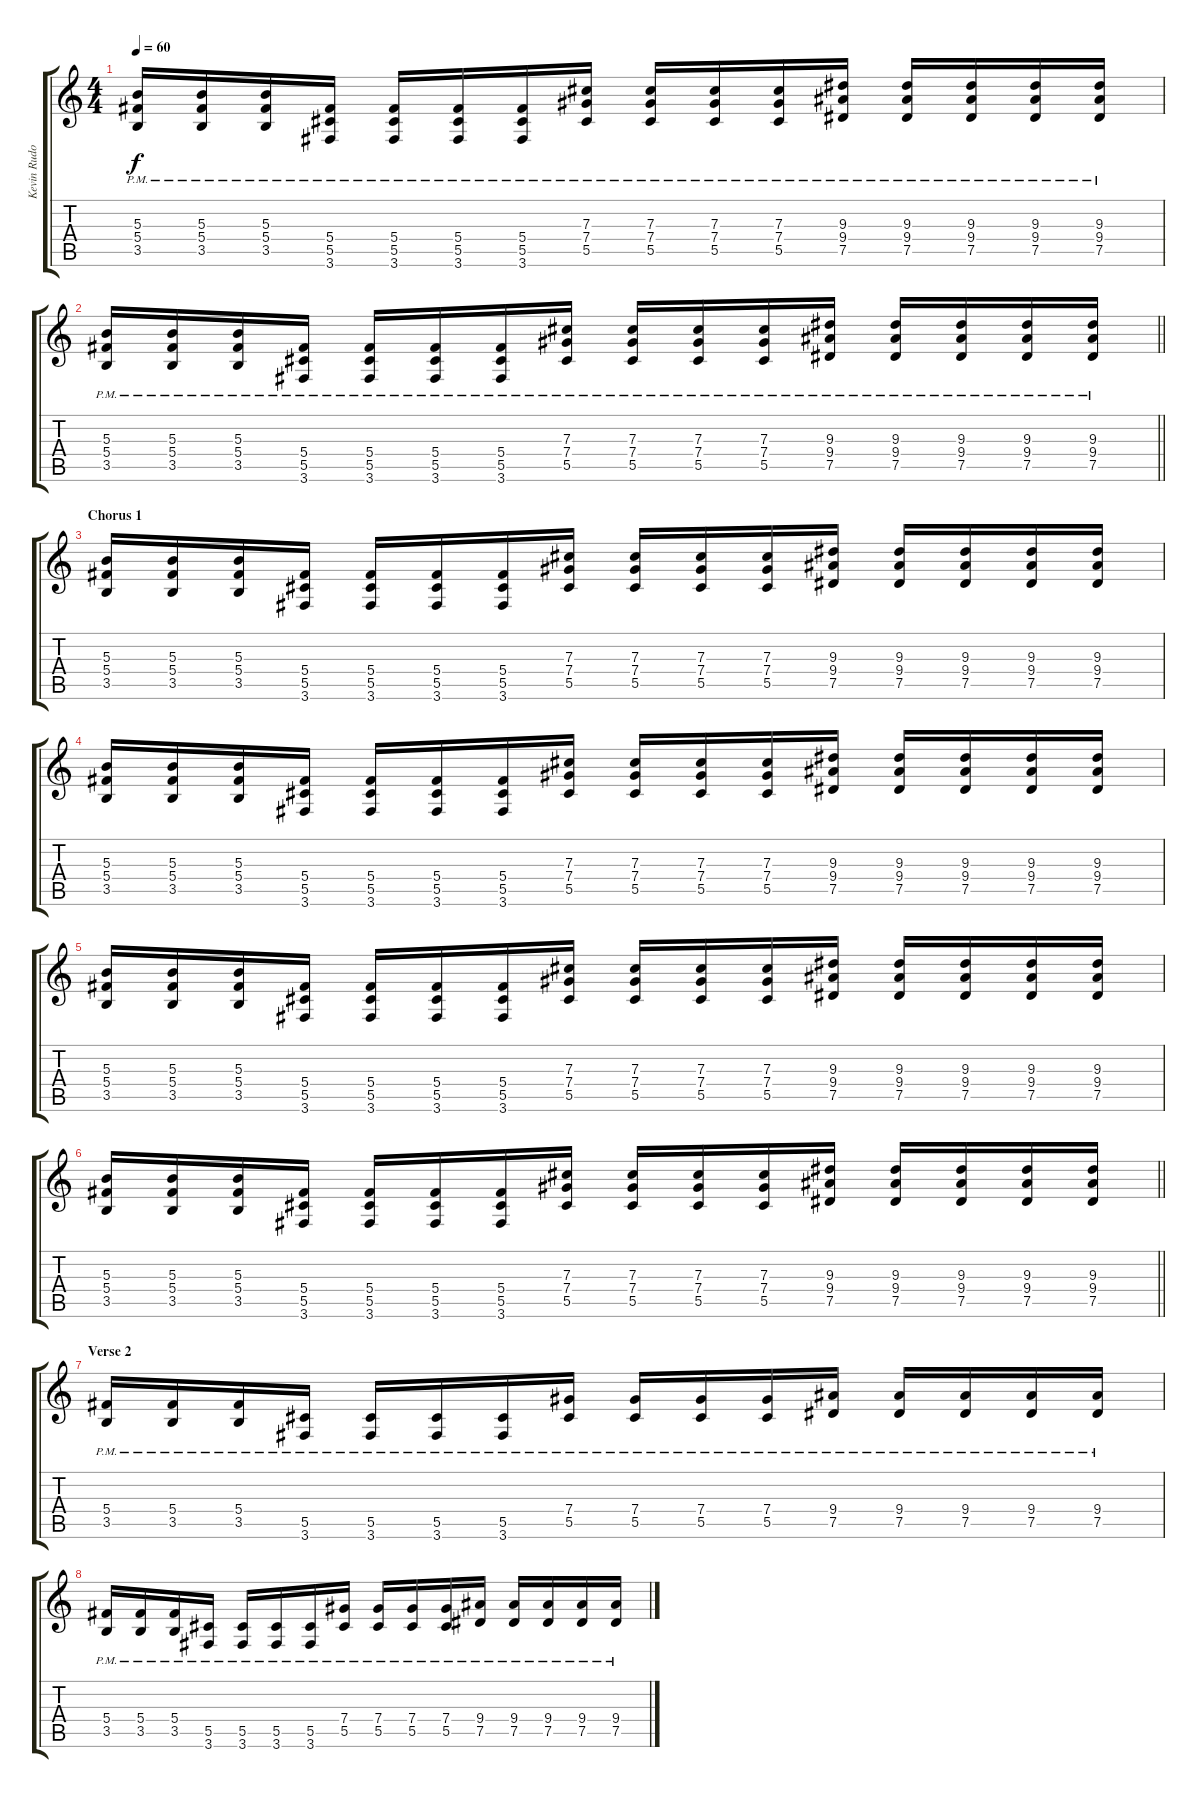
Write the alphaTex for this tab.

\track ("Kevin Rudolf" "Kevin Rudo") {instrument distortionguitar}
\staff {score tabs}
\tuning (Eb4 Bb3 Gb3 Db3 Ab2 Eb2) {hide}
\ts (4 4)
\tempo 60
\clef g2
\ks c
(5.3{pm} 5.4{pm} 3.5{pm}).16{dy f} (5.3{pm} 5.4{pm} 3.5{pm}).16 (5.3{pm} 5.4{pm} 3.5{pm}).16 (5.4{pm} 5.5{pm} 3.6{pm}).16 (5.4{pm} 5.5{pm} 3.6{pm}).16 (5.4{pm} 5.5{pm} 3.6{pm}).16 (5.4{pm} 5.5{pm} 3.6{pm}).16 (7.3{pm} 7.4{pm} 5.5{pm}).16 (7.3{pm} 7.4{pm} 5.5{pm}).16 (7.3{pm} 7.4{pm} 5.5{pm}).16 (7.3{pm} 7.4{pm} 5.5{pm}).16 (9.3{pm} 9.4{pm} 7.5{pm}).16 (9.3{pm} 9.4{pm} 7.5{pm}).16 (9.3{pm} 9.4{pm} 7.5{pm}).16 (9.3{pm} 9.4{pm} 7.5{pm}).16 (9.3{pm} 9.4{pm} 7.5{pm}).16 |
\barLineRight lightlight
(5.3{pm} 5.4{pm} 3.5{pm}).16 (5.3{pm} 5.4{pm} 3.5{pm}).16 (5.3{pm} 5.4{pm} 3.5{pm}).16 (5.4{pm} 5.5{pm} 3.6{pm}).16 (5.4{pm} 5.5{pm} 3.6{pm}).16 (5.4{pm} 5.5{pm} 3.6{pm}).16 (5.4{pm} 5.5{pm} 3.6{pm}).16 (7.3{pm} 7.4{pm} 5.5{pm}).16 (7.3{pm} 7.4{pm} 5.5{pm}).16 (7.3{pm} 7.4{pm} 5.5{pm}).16 (7.3{pm} 7.4{pm} 5.5{pm}).16 (9.3{pm} 9.4{pm} 7.5{pm}).16 (9.3{pm} 9.4{pm} 7.5{pm}).16 (9.3{pm} 9.4{pm} 7.5{pm}).16 (9.3{pm} 9.4{pm} 7.5{pm}).16 (9.3{pm} 9.4{pm} 7.5{pm}).16 |
\section ("" "Chorus 1")
(5.3 5.4 3.5).16 (5.3 5.4 3.5).16 (5.3 5.4 3.5).16 (5.4 5.5 3.6).16 (5.4 5.5 3.6).16 (5.4 5.5 3.6).16 (5.4 5.5 3.6).16 (7.3 7.4 5.5).16 (7.3 7.4 5.5).16 (7.3 7.4 5.5).16 (7.3 7.4 5.5).16 (9.3 9.4 7.5).16 (9.3 9.4 7.5).16 (9.3 9.4 7.5).16 (9.3 9.4 7.5).16 (9.3 9.4 7.5).16 |
(5.3 5.4 3.5).16 (5.3 5.4 3.5).16 (5.3 5.4 3.5).16 (5.4 5.5 3.6).16 (5.4 5.5 3.6).16 (5.4 5.5 3.6).16 (5.4 5.5 3.6).16 (7.3 7.4 5.5).16 (7.3 7.4 5.5).16 (7.3 7.4 5.5).16 (7.3 7.4 5.5).16 (9.3 9.4 7.5).16 (9.3 9.4 7.5).16 (9.3 9.4 7.5).16 (9.3 9.4 7.5).16 (9.3 9.4 7.5).16 |
(5.3 5.4 3.5).16 (5.3 5.4 3.5).16 (5.3 5.4 3.5).16 (5.4 5.5 3.6).16 (5.4 5.5 3.6).16 (5.4 5.5 3.6).16 (5.4 5.5 3.6).16 (7.3 7.4 5.5).16 (7.3 7.4 5.5).16 (7.3 7.4 5.5).16 (7.3 7.4 5.5).16 (9.3 9.4 7.5).16 (9.3 9.4 7.5).16 (9.3 9.4 7.5).16 (9.3 9.4 7.5).16 (9.3 9.4 7.5).16 |
\barLineRight lightlight
(5.3 5.4 3.5).16 (5.3 5.4 3.5).16 (5.3 5.4 3.5).16 (5.4 5.5 3.6).16 (5.4 5.5 3.6).16 (5.4 5.5 3.6).16 (5.4 5.5 3.6).16 (7.3 7.4 5.5).16 (7.3 7.4 5.5).16 (7.3 7.4 5.5).16 (7.3 7.4 5.5).16 (9.3 9.4 7.5).16 (9.3 9.4 7.5).16 (9.3 9.4 7.5).16 (9.3 9.4 7.5).16 (9.3 9.4 7.5).16 |
\section ("" "Verse 2")
(5.4{pm} 3.5{pm}).16 (5.4{pm} 3.5{pm}).16 (5.4{pm} 3.5{pm}).16 (5.5{pm} 3.6{pm}).16 (5.5{pm} 3.6{pm}).16 (5.5{pm} 3.6{pm}).16 (5.5{pm} 3.6{pm}).16 (7.4{pm} 5.5{pm}).16 (7.4{pm} 5.5{pm}).16 (7.4{pm} 5.5{pm}).16 (7.4{pm} 5.5{pm}).16 (9.4{pm} 7.5{pm}).16 (9.4{pm} 7.5{pm}).16 (9.4{pm} 7.5{pm}).16 (9.4{pm} 7.5{pm}).16 (9.4{pm} 7.5{pm}).16 |
(5.4{pm} 3.5{pm}).16 (5.4{pm} 3.5{pm}).16 (5.4{pm} 3.5{pm}).16 (5.5{pm} 3.6{pm}).16 (5.5{pm} 3.6{pm}).16 (5.5{pm} 3.6{pm}).16 (5.5{pm} 3.6{pm}).16 (7.4{pm} 5.5{pm}).16 (7.4{pm} 5.5{pm}).16 (7.4{pm} 5.5{pm}).16 (7.4{pm} 5.5{pm}).16 (9.4{pm} 7.5{pm}).16 (9.4{pm} 7.5{pm}).16 (9.4{pm} 7.5{pm}).16 (9.4{pm} 7.5{pm}).16 (9.4{pm} 7.5{pm}).16
